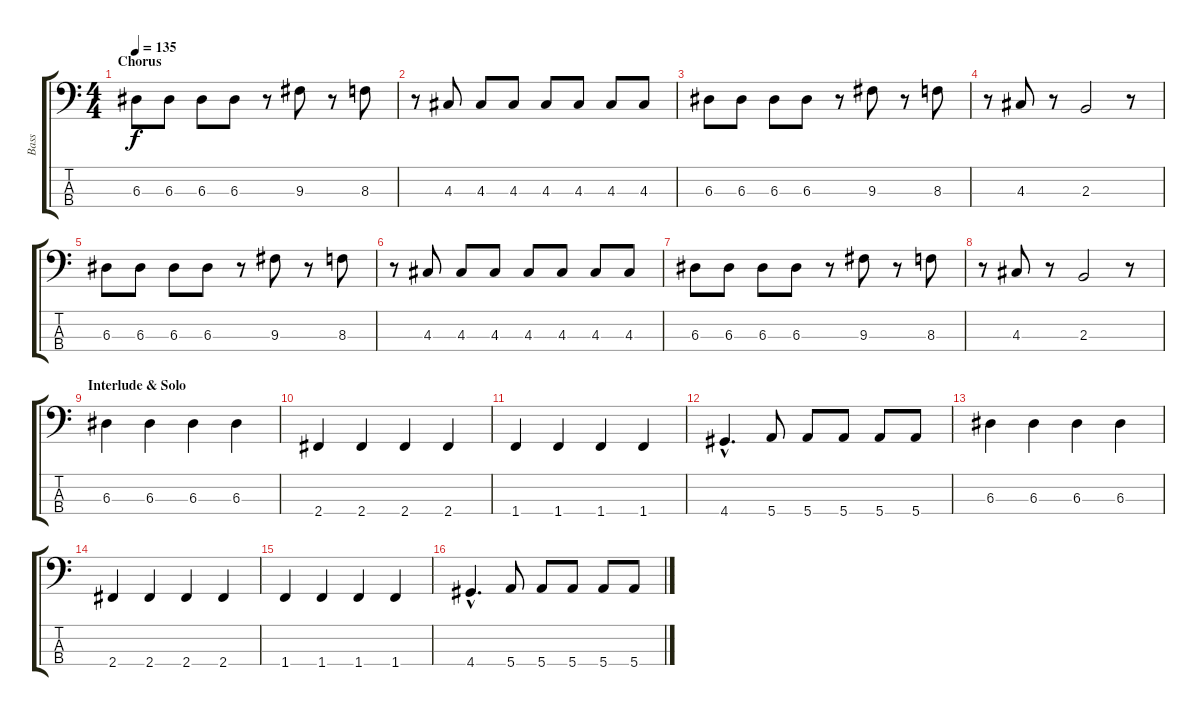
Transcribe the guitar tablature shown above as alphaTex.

\track ("Bass" "Bass") {instrument electricbasspick}
\staff {score tabs}
\tuning (G2 D2 A1 E1) {hide}
\ts (4 4)
\section ("" "Chorus")
\tempo 135
\clef f4
\ks c
6.3.8{dy f} 6.3.8 6.3.8 6.3.8 r.8 9.3.8 r.8 8.3.8 |
r.8 4.3.8 4.3.8 4.3.8 4.3.8 4.3.8 4.3.8 4.3.8 |
6.3.8 6.3.8 6.3.8 6.3.8 r.8 9.3.8 r.8 8.3.8 |
r.8 4.3.8 r.8 2.3.2 r.8 |
6.3.8 6.3.8 6.3.8 6.3.8 r.8 9.3.8 r.8 8.3.8 |
r.8 4.3.8 4.3.8 4.3.8 4.3.8 4.3.8 4.3.8 4.3.8 |
6.3.8 6.3.8 6.3.8 6.3.8 r.8 9.3.8 r.8 8.3.8 |
r.8 4.3.8 r.8 2.3.2 r.8 |
\section ("" "Interlude & Solo")
6.3.4 6.3.4 6.3.4 6.3.4 |
2.4.4 2.4.4 2.4.4 2.4.4 |
1.4.4 1.4.4 1.4.4 1.4.4 |
4.4{hac}.4{d} 5.4.8 5.4.8 5.4.8 5.4.8 5.4.8 |
6.3.4 6.3.4 6.3.4 6.3.4 |
2.4.4 2.4.4 2.4.4 2.4.4 |
1.4.4 1.4.4 1.4.4 1.4.4 |
4.4{hac}.4{d} 5.4.8 5.4.8 5.4.8 5.4.8 5.4.8
